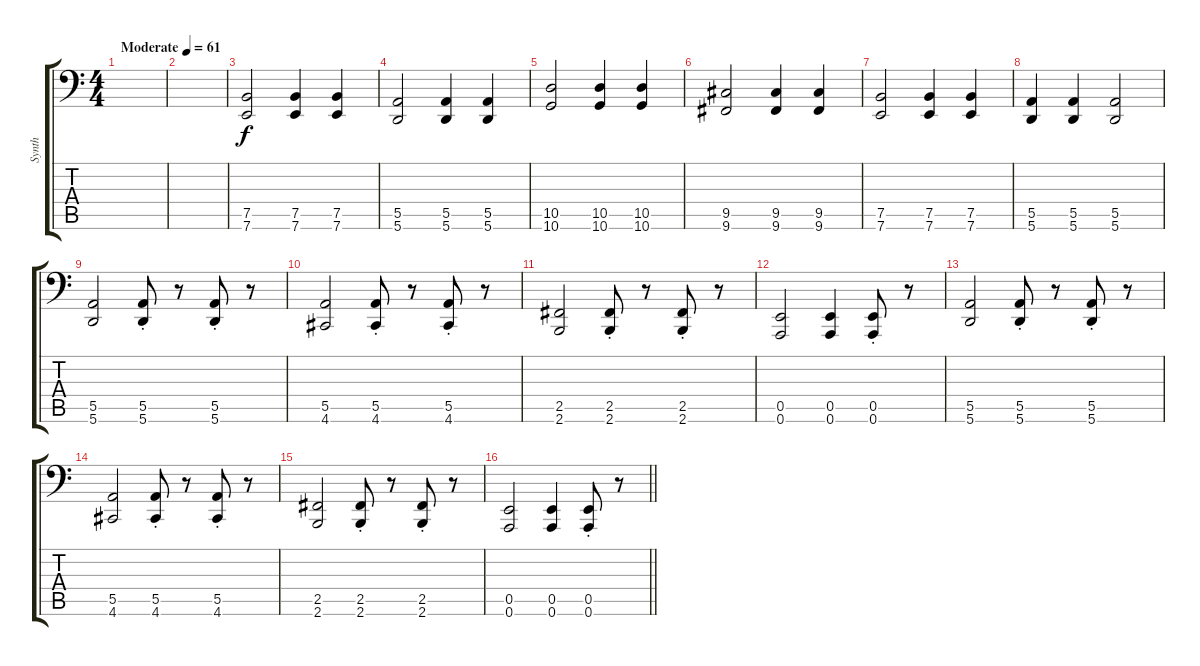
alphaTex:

\track ("Synth" "Synth") {instrument lead1square}
\staff {score tabs}
\tuning (B3 Gb3 D3 A2 E2 A1) {hide}
\ts (4 4)
\tempo (61 "Moderate")
\clef f4
\ks c
|
|
(7.5 7.6).2{volume 9} (7.5 7.6).4 (7.5 7.6).4 |
(5.5 5.6).2 (5.5 5.6).4 (5.5 5.6).4 |
(10.5 10.6).2 (10.5 10.6).4 (10.5 10.6).4 |
(9.5 9.6).2 (9.5 9.6).4 (9.5 9.6).4 |
(7.5 7.6).2 (7.5 7.6).4 (7.5 7.6).4 |
(5.5 5.6).4 (5.5 5.6).4 (5.5 5.6).2 |
(5.5 5.6).2 (5.5{st} 5.6{st}).8 r.8 (5.5{st} 5.6{st}).8 r.8 |
(5.5 4.6).2 (5.5{st} 4.6{st}).8 r.8 (5.5{st} 4.6{st}).8 r.8 |
(2.5 2.6).2 (2.5{st} 2.6{st}).8 r.8 (2.5{st} 2.6{st}).8 r.8 |
(0.5 0.6).2 (0.5 0.6).4 (0.5{st} 0.6{st}).8 r.8 |
(5.5 5.6).2 (5.5{st} 5.6{st}).8 r.8 (5.5{st} 5.6{st}).8 r.8 |
(5.5 4.6).2 (5.5{st} 4.6{st}).8 r.8 (5.5{st} 4.6{st}).8 r.8 |
(2.5 2.6).2 (2.5{st} 2.6{st}).8 r.8 (2.5{st} 2.6{st}).8 r.8 |
\barLineRight lightlight
(0.5 0.6).2 (0.5 0.6).4 (0.5{st} 0.6{st}).8 r.8
